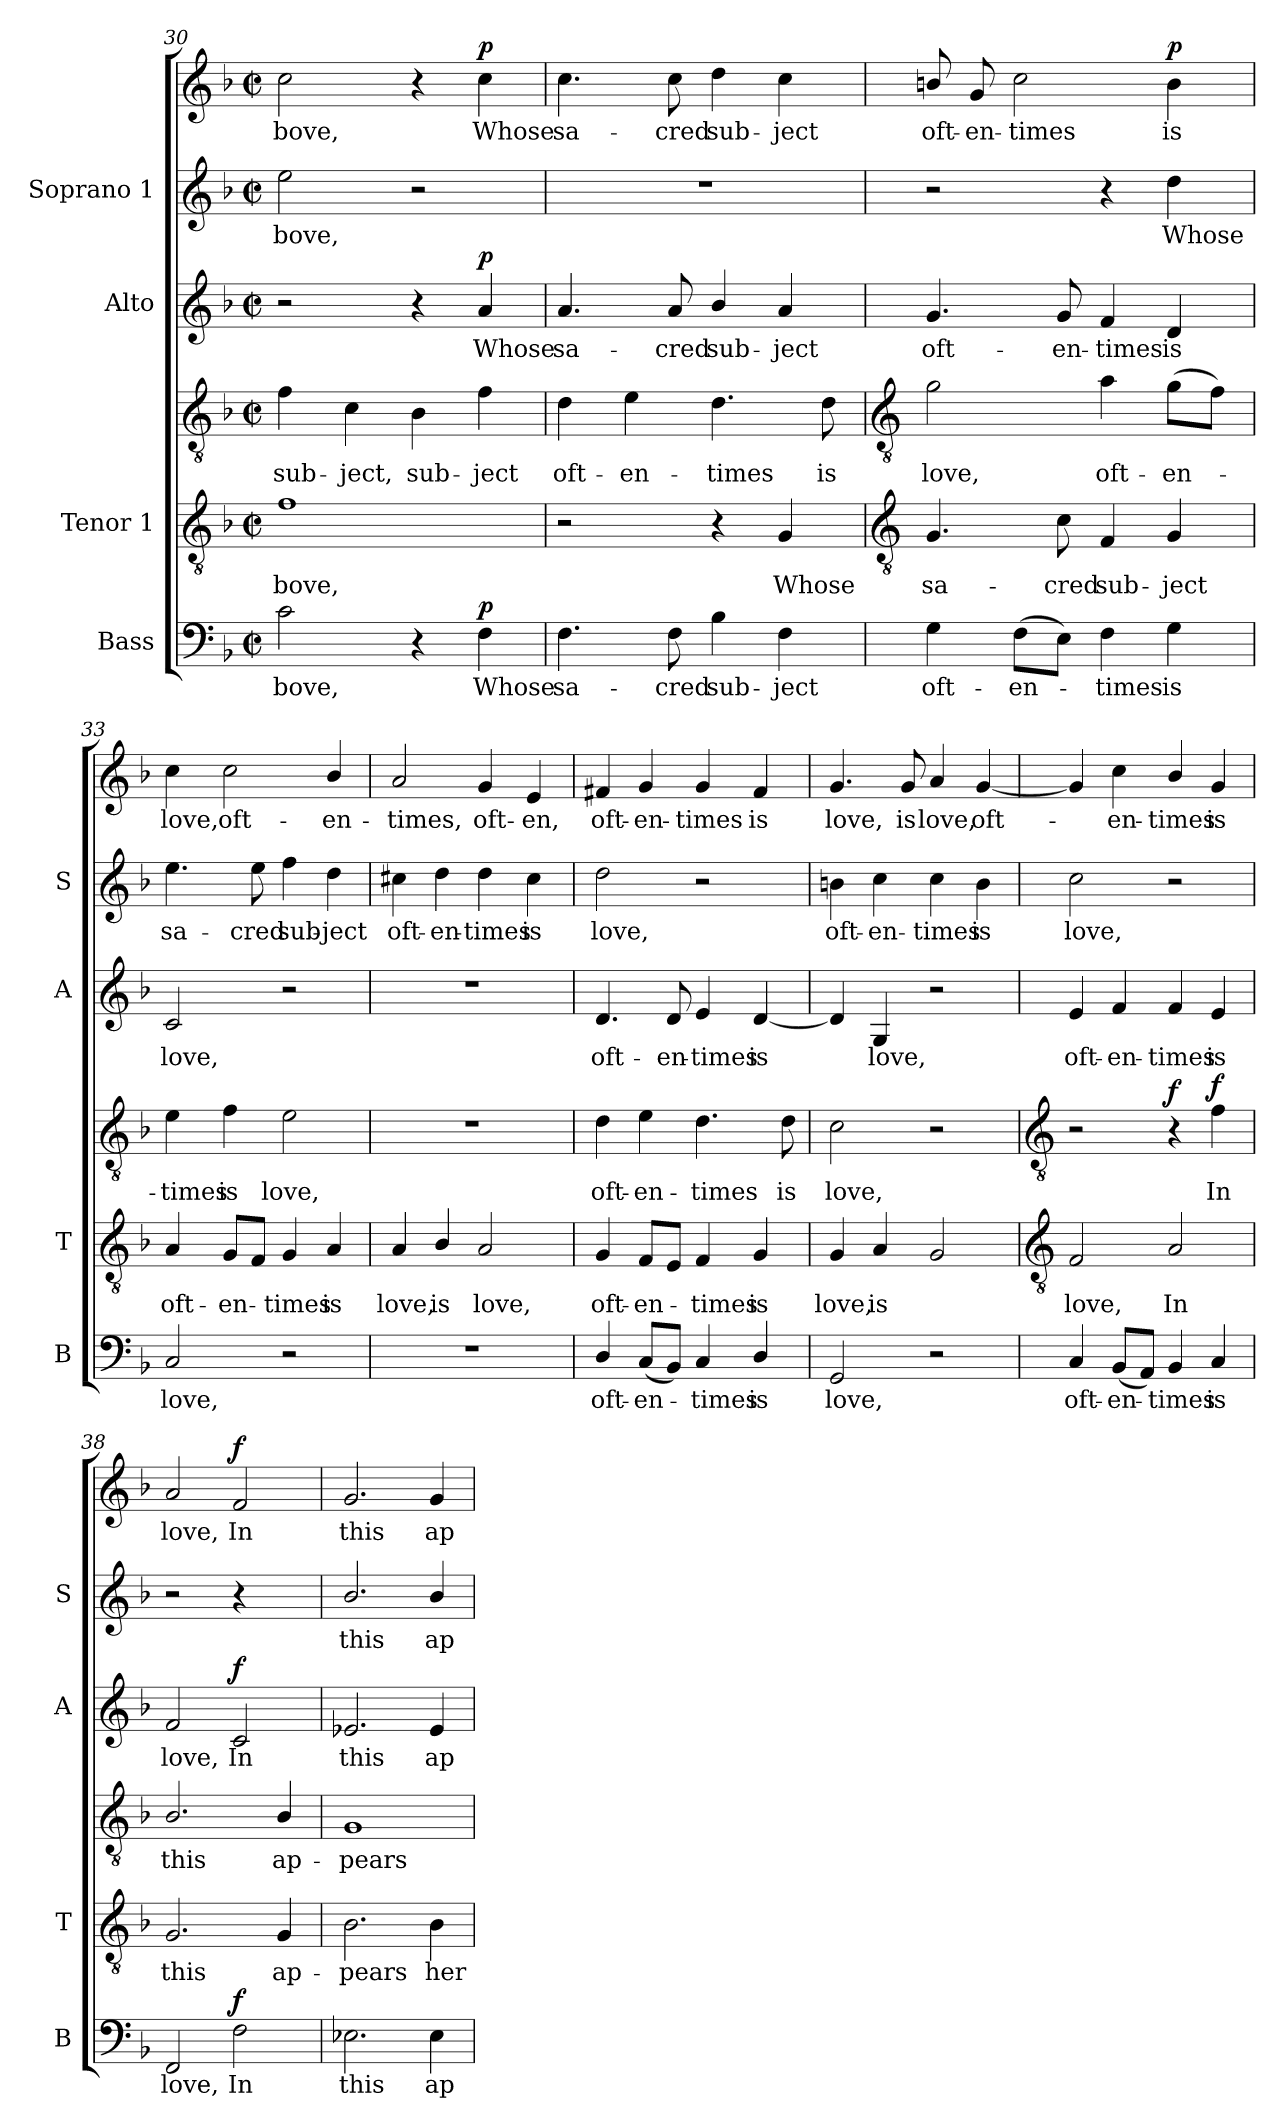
**kern	**text	**dynam	**kern	**text	**kern	**text	**dynam	**kern	**text	**dynam	**kern	**text	**kern	**text	**dynam
*part4	*part4	*part4	*part3	*part3	*part3	*part3	*part3	*part2	*part2	*part2	*part1	*part1	*part1	*part1	*part1
*staff6	*staff6	*staff6	*staff5	*staff5	*staff4	*staff4	*staff4/5	*staff3	*staff3	*staff3	*staff2	*staff2	*staff1	*staff1	*staff1/2
*I"Bass	*	*	*I"Tenor 1	*	*	*	*	*I"Alto	*	*	*I"Soprano 1	*	*	*	*
*I'B	*	*	*I'T	*	*	*	*	*I'A	*	*	*I'S	*	*	*	*
*clefF4	*	*	*clefGv2	*	*clefGv2	*	*	*clefG2	*	*	*clefG2	*	*clefG2	*	*
*k[b-]	*	*	*k[b-]	*	*k[b-]	*	*	*k[b-]	*	*	*k[b-]	*	*k[b-]	*	*
*F:	*	*	*F:	*	*F:	*	*	*F:	*	*	*F:	*	*F:	*	*
*M2/2	*	*	*M2/2	*	*M2/2	*	*	*M2/2	*	*	*M2/2	*	*M2/2	*	*
*met(c|)	*	*	*met(c|)	*	*met(c|)	*	*	*met(c|)	*	*	*met(c|)	*	*met(c|)	*	*
=30	=30	=30	=30	=30	=30	=30	=30	=30	=30	=30	=30	=30	=30	=30	=30
!	!LO:LY:b	!	!	!LO:LY:b	!	!LO:LY:b	!	!	!	!	!	!LO:LY:b	!	!LO:LY:b	!
2c	-bove,	.	1f	bove,	4f	-sub-	.	2r	.	.	2ee	bove,	2cc	-bove,	.
!	!	!	!	!	!	!LO:LY:b	!	!	!	!	!	!	!	!	!
.	.	.	.	.	4c	-ject,	.	.	.	.	.	.	.	.	.
!	!	!	!	!	!	!LO:LY:b	!	!	!	!	!	!	!	!	!
4r	.	.	.	.	4B-	sub-	.	4r	.	.	2r	.	4r	.	.
!	!LO:LY:b	!LO:DY:b	!	!	!	!LO:LY:b	!	!	!LO:LY:b	!LO:DY:b	!	!	!	!LO:LY:b	!LO:DY:b
4F	Whose	p	.	.	4f	-ject	.	4a	Whose	p	.	.	4cc	Whose	p
=31	=31	=31	=31	=31	=31	=31	=31	=31	=31	=31	=31	=31	=31	=31	=31
!	!LO:LY:b	!	!	!	!	!LO:LY:b	!	!	!LO:LY:b	!	!	!	!	!LO:LY:b	!
4.F	sa-	.	2r	.	4d	oft-	.	4.a	sa-	.	1r	.	4.cc	sa-	.
!	!	!	!	!	!	!LO:LY:b	!	!	!	!	!	!	!	!	!
.	.	.	.	.	4e	-en-	.	.	.	.	.	.	.	.	.
!	!LO:LY:b	!	!	!	!	!	!	!	!LO:LY:b	!	!	!	!	!LO:LY:b	!
8F	-cred	.	.	.	.	.	.	8a	-cred	.	.	.	8cc	-cred	.
!	!LO:LY:b	!	!	!	!	!LO:LY:b	!	!	!LO:LY:b	!	!	!	!	!LO:LY:b	!
4B-	sub-	.	4r	.	4.d	-times	.	4b-/	sub-	.	.	.	4dd	sub-	.
!	!LO:LY:b	!	!	!LO:LY:b	!	!	!	!	!LO:LY:b	!	!	!	!	!LO:LY:b	!
4F	-ject	.	4G	Whose	.	.	.	4a	-ject	.	.	.	4cc	-ject	.
!	!	!	!	!	!	!LO:LY:b	!	!	!	!	!	!	!	!	!
.	.	.	.	.	8d	is	.	.	.	.	.	.	.	.	.
!!LO:LB:g=z
=32	=32	=32	=32	=32	=32	=32	=32	=32	=32	=32	=32	=32	=32	=32	=32
*	*	*	*clefGv2	*	*clefGv2	*	*	*	*	*	*	*	*	*	*
!	!LO:LY:b	!	!	!LO:LY:b	!	!LO:LY:b	!	!	!LO:LY:b	!	!	!	!	!LO:LY:b	!
4G	oft-	.	4.G	sa-	2g	love,	.	4.g	oft-	.	2r	.	8bn/	oft-	.
!	!	!	!	!	!	!	!	!	!	!	!	!	!	!LO:LY:b	!
.	.	.	.	.	.	.	.	.	.	.	.	.	8g	-en-	.
!	!LO:LY:b	!	!	!	!	!	!	!	!	!	!	!	!	!LO:LY:b	!
(>8FL	-en-	.	.	.	.	.	.	.	.	.	.	.	2cc	-times	.
!	!	!	!	!LO:LY:b	!	!	!	!	!LO:LY:b	!	!	!	!	!	!
8EJ)	.	.	8c	-cred	.	.	.	8g	-en-	.	.	.	.	.	.
!	!LO:LY:b	!	!	!LO:LY:b	!	!LO:LY:b	!	!	!LO:LY:b	!	!	!	!	!	!
4F	times	.	4F	sub-	4a	oft-	.	4f	-times	.	4r	.	.	.	.
!	!LO:LY:b	!	!	!LO:LY:b	!	!LO:LY:b	!	!	!LO:LY:b	!	!	!LO:LY:b	!	!LO:LY:b	!LO:DY:b=2
4G	is	.	4G	-ject	(>8gL	-en-	.	4d	is	.	4dd	Whose	4b	is	p
.	.	.	.	.	8fJ)	.	.	.	.	.	.	.	.	.	.
!!LO:LB:g=z
=33	=33	=33	=33	=33	=33	=33	=33	=33	=33	=33	=33	=33	=33	=33	=33
!	!LO:LY:b	!	!	!LO:LY:b	!	!LO:LY:b	!	!	!LO:LY:b	!	!	!LO:LY:b	!	!LO:LY:b	!
2C	love,	.	4A	oft-	4e	times	.	2c	love,	.	4.ee	-sa-	4cc	love,	.
!	!	!	!	!LO:LY:b	!	!LO:LY:b	!	!	!	!	!	!	!	!LO:LY:b	!
.	.	.	8GL	-en-	4f	is	.	.	.	.	.	.	2cc	oft-	.
!	!	!	!	!	!	!	!	!	!	!	!	!LO:LY:b	!	!	!
.	.	.	8FJ	.	.	.	.	.	.	.	8ee	-cred	.	.	.
!	!	!	!	!LO:LY:b	!	!LO:LY:b	!	!	!	!	!	!LO:LY:b	!	!	!
2r	.	.	4G	times	2e	love,	.	2r	.	.	4ff	sub-	.	.	.
!	!	!	!	!LO:LY:b	!	!	!	!	!	!	!	!LO:LY:b	!	!LO:LY:b	!
.	.	.	4A	is	.	.	.	.	.	.	4dd	-ject	4b-/	-en-	.
=34	=34	=34	=34	=34	=34	=34	=34	=34	=34	=34	=34	=34	=34	=34	=34
!	!	!	!	!LO:LY:b	!	!	!	!	!	!	!	!LO:LY:b	!	!LO:LY:b	!
1r	.	.	4A	love,	1r	.	.	1r	.	.	4cc#X	oft-	2a	times,	.
!	!	!	!	!LO:LY:b	!	!	!	!	!	!	!	!LO:LY:b	!	!	!
.	.	.	4B-/	is	.	.	.	.	.	.	4dd	-en-	.	.	.
!	!	!	!	!LO:LY:b	!	!	!	!	!	!	!	!LO:LY:b	!	!LO:LY:b	!
.	.	.	2A	love,	.	.	.	.	.	.	4dd	-times	4g	oft-	.
!	!	!	!	!	!	!	!	!	!	!	!	!LO:LY:b	!	!LO:LY:b	!
.	.	.	.	.	.	.	.	.	.	.	4cc#	is	4e	-en,	.
=35	=35	=35	=35	=35	=35	=35	=35	=35	=35	=35	=35	=35	=35	=35	=35
!	!LO:LY:b	!	!	!LO:LY:b	!	!LO:LY:b	!	!	!LO:LY:b	!	!	!LO:LY:b	!	!LO:LY:b	!
4D/	oft-	.	4G	oft-	4d	oft-	.	4.d	oft-	.	2dd	love,	4f#X	oft-	.
!	!LO:LY:b	!	!	!LO:LY:b	!	!LO:LY:b	!	!	!	!	!	!	!	!LO:LY:b	!
(<8CL	-en-	.	8FL	-en-	4e	-en-	.	.	.	.	.	.	4g	-en-	.
!	!	!	!	!	!	!	!	!	!LO:LY:b	!	!	!	!	!	!
8BB-J)	.	.	8EJ	.	.	.	.	8d	-en-	.	.	.	.	.	.
!	!LO:LY:b	!	!	!LO:LY:b	!	!LO:LY:b	!	!	!LO:LY:b	!	!	!	!	!LO:LY:b	!
4C	times	.	4F	times	4.d	-times	.	4e	-times	.	2r	.	4g	-times	.
!	!LO:LY:b	!	!	!LO:LY:b	!	!	!	!	!LO:LY:b	!	!	!	!	!LO:LY:b	!
4D/	is	.	4G	is	.	.	.	[4d	is	.	.	.	4f#	is	.
!	!	!	!	!	!	!LO:LY:b	!	!	!	!	!	!	!	!	!
.	.	.	.	.	8d	is	.	.	.	.	.	.	.	.	.
=36	=36	=36	=36	=36	=36	=36	=36	=36	=36	=36	=36	=36	=36	=36	=36
!	!LO:LY:b	!	!	!LO:LY:b	!	!LO:LY:b	!	!	!	!	!	!LO:LY:b	!	!LO:LY:b	!
2GG	love,	.	4G	love,	2c	love,	.	4d]	.	.	4bn	oft-	4.g	love,	.
!	!	!	!	!LO:LY:b	!	!	!	!	!LO:LY:b	!	!	!LO:LY:b	!	!	!
.	.	.	4A	is	.	.	.	4G	love,	.	4cc	-en-	.	.	.
!	!	!	!	!	!	!	!	!	!	!	!	!	!	!LO:LY:b	!
.	.	.	.	.	.	.	.	.	.	.	.	.	8g	is	.
!	!	!	!	!	!	!	!	!	!	!	!	!LO:LY:b	!	!LO:LY:b	!
2r	.	.	2G	.	2r	.	.	2r	.	.	4cc	-times	4a	love,	.
!	!	!	!	!	!	!	!	!	!	!	!	!LO:LY:b	!	!LO:LY:b	!
.	.	.	.	.	.	.	.	.	.	.	4b	is	[4g	oft-	.
!!LO:LB:g=z
=37	=37	=37	=37	=37	=37	=37	=37	=37	=37	=37	=37	=37	=37	=37	=37
*	*	*	*clefGv2	*	*clefGv2	*	*	*	*	*	*	*	*	*	*
!	!LO:LY:b	!	!	!LO:LY:b	!	!	!	!	!LO:LY:b	!	!	!LO:LY:b	!	!	!
4C	oft-	.	2F	love,	2r	.	.	4e	oft-	.	2cc	love,	4g]	.	.
!	!LO:LY:b	!	!	!	!	!	!	!	!LO:LY:b	!	!	!	!	!LO:LY:b	!
(<8BB-L	-en-	.	.	.	.	.	.	4f	-en-	.	.	.	4cc	en-	.
8AAJ)	.	.	.	.	.	.	.	.	.	.	.	.	.	.	.
!	!LO:LY:b	!	!	!LO:LY:b	!	!	!LO:DY:b=2	!	!LO:LY:b	!	!	!	!	!LO:LY:b	!
4BB-	times	.	2A	In	4r	.	f	4f	-times	.	2r	.	4b-/	-times	.
!	!LO:LY:b	!	!	!	!	!LO:LY:b	!LO:DY:b	!	!LO:LY:b	!	!	!	!	!LO:LY:b	!
4C	is	.	.	.	4f	In	f	4e	is	.	.	.	4g	is	.
!!LO:LB:g=z
=38	=38	=38	=38	=38	=38	=38	=38	=38	=38	=38	=38	=38	=38	=38	=38
!	!LO:LY:b	!	!	!LO:LY:b	!	!LO:LY:b	!	!	!LO:LY:b	!	!	!	!	!LO:LY:b	!
2FF	love,	.	2.G	-this	2.B-/	this	.	2f	love,	.	2r	.	2a	love,	.
!	!LO:LY:b	!LO:DY:b	!	!	!	!	!	!	!LO:LY:b	!LO:DY:b	!	!	!	!LO:LY:b	!LO:DY:b
2F	In	f	.	.	.	.	.	2c	In	f	4r	.	2f	In	f
!	!	!	!	!LO:LY:b	!	!LO:LY:b	!	!	!	!	!	!	!	!	!
.	.	.	4G	ap-	4B-/	ap-	.	.	.	.	4ryy	.	.	.	.
=39	=39	=39	=39	=39	=39	=39	=39	=39	=39	=39	=39	=39	=39	=39	=39
!	!LO:LY:b	!	!	!LO:LY:b	!	!LO:LY:b	!	!	!LO:LY:b	!	!	!LO:LY:b	!	!LO:LY:b	!
2.E-X	this	.	2.B-	pears	1G	-pears	.	2.e-X	this	.	2.b-/	-this	2.g	this	.
!	!LO:LY:b	!	!	!LO:LY:b	!	!	!	!	!LO:LY:b	!	!	!LO:LY:b	!	!LO:LY:b	!
4E-	ap-	.	4B-	her	.	.	.	4e-	ap-	.	4b-/	ap-	4g	ap-	.
=	=	=	=	=	=	=	=	=	=	=	=	=	=	=	=
*-	*-	*-	*-	*-	*-	*-	*-	*-	*-	*-	*-	*-	*-	*-	*-
